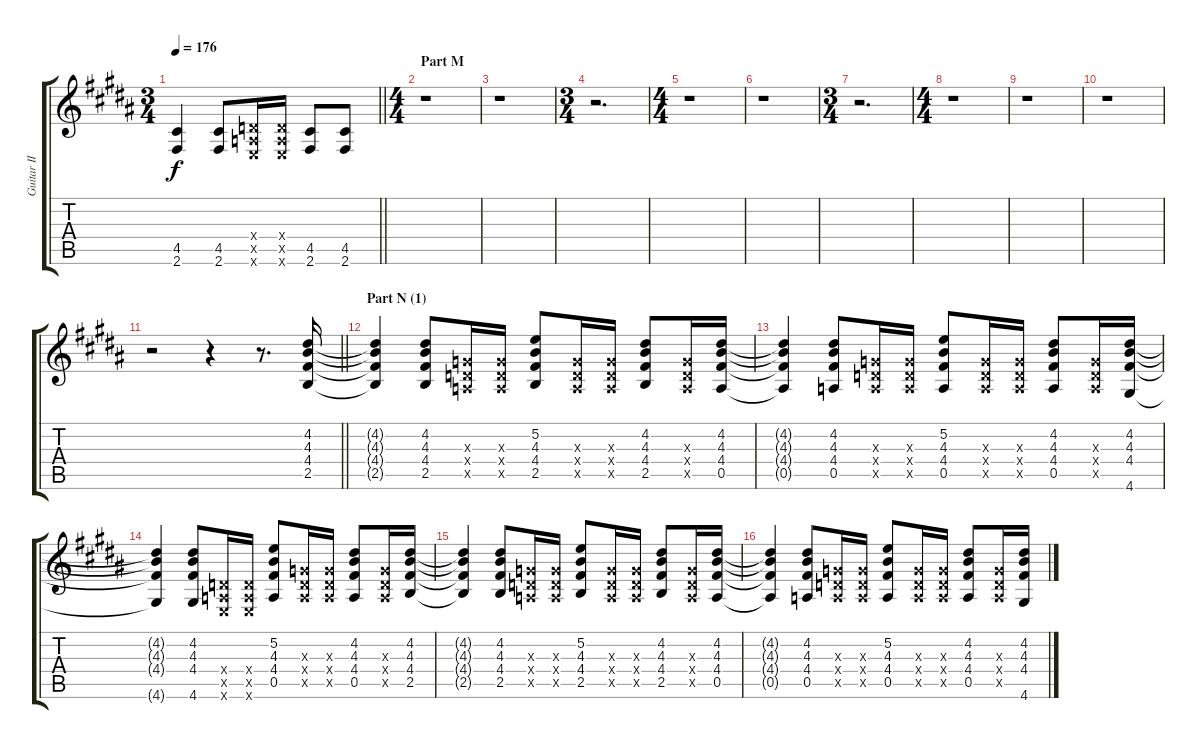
\track ("Guitar II (Daita)" "Guitar II ") {instrument distortionguitar}
\staff {score tabs}
\tuning (E4 B3 G3 D3 A2 E2) {hide}
\ts (3 4)
\tempo 176
\clef g2
\barLineRight lightlight
\ks b
(4.5{t} 2.6{t}).4{dy f} (4.5 2.6).8 (0.4{x} 0.5{x} 0.6{x}).16 (0.4{x} 0.5{x} 0.6{x}).16 (4.5 2.6).8 (4.5 2.6).8 |
\ts (4 4)
\section ("" "Part M")
r.1 |
r.1 |
\ts (3 4)
r.2{d} |
\ts (4 4)
r.1 |
r.1 |
\ts (3 4)
r.2{d} |
\ts (4 4)
r.1 |
r.1 |
r.1 |
\barLineRight lightlight
r.2 r.4 r.8{d} (4.2 4.3 4.4 2.5).16 |
\section ("" "Part N (1)")
(4.2{t} 4.3{t} 4.4{t} 2.5{t}).4 (4.2 4.3 4.4 2.5).8 (0.3{x} 0.4{x} 0.5{x}).16 (0.3{x} 0.4{x} 0.5{x}).16 (5.2 4.3 4.4 2.5).8 (0.3{x} 0.4{x} 0.5{x}).16 (0.3{x} 0.4{x} 0.5{x}).16 (4.2 4.3 4.4 2.5).8 (0.3{x} 0.4{x} 0.5{x}).16 (4.2 4.3 4.4 0.5).16 |
(4.2{t} 4.3{t} 4.4{t} 0.5{t}).4 (4.2 4.3 4.4 0.5).8 (0.3{x} 0.4{x} 0.5{x}).16 (0.3{x} 0.4{x} 0.5{x}).16 (5.2 4.3 4.4 0.5).8 (0.3{x} 0.4{x} 0.5{x}).16 (0.3{x} 0.4{x} 0.5{x}).16 (4.2 4.3 4.4 0.5).8 (0.3{x} 0.4{x} 0.5{x}).16 (4.2 4.3 4.4 4.6).16 |
(4.2{t} 4.3{t} 4.4{t} 4.6{t}).4 (4.2 4.3 4.4 4.6).8 (0.4{x} 0.5{x} 0.6{x}).16 (0.4{x} 0.5{x} 0.6{x}).16 (5.2 4.3 4.4 0.5).8 (0.3{x} 0.4{x} 0.5{x}).16 (0.3{x} 0.4{x} 0.5{x}).16 (4.2 4.3 4.4 0.5).8 (0.3{x} 0.4{x} 0.5{x}).16 (4.2 4.3 4.4 2.5).16 |
(4.2{t} 4.3{t} 4.4{t} 2.5{t}).4 (4.2 4.3 4.4 2.5).8 (0.3{x} 0.4{x} 0.5{x}).16 (0.3{x} 0.4{x} 0.5{x}).16 (5.2 4.3 4.4 2.5).8 (0.3{x} 0.4{x} 0.5{x}).16 (0.3{x} 0.4{x} 0.5{x}).16 (4.2 4.3 4.4 2.5).8 (0.3{x} 0.4{x} 0.5{x}).16 (4.2 4.3 4.4 0.5).16 |
(4.2{t} 4.3{t} 4.4{t} 0.5{t}).4 (4.2 4.3 4.4 0.5).8 (0.3{x} 0.4{x} 0.5{x}).16 (0.3{x} 0.4{x} 0.5{x}).16 (5.2 4.3 4.4 0.5).8 (0.3{x} 0.4{x} 0.5{x}).16 (0.3{x} 0.4{x} 0.5{x}).16 (4.2 4.3 4.4 0.5).8 (0.3{x} 0.4{x} 0.5{x}).16 (4.2 4.3 4.4 4.6).16
